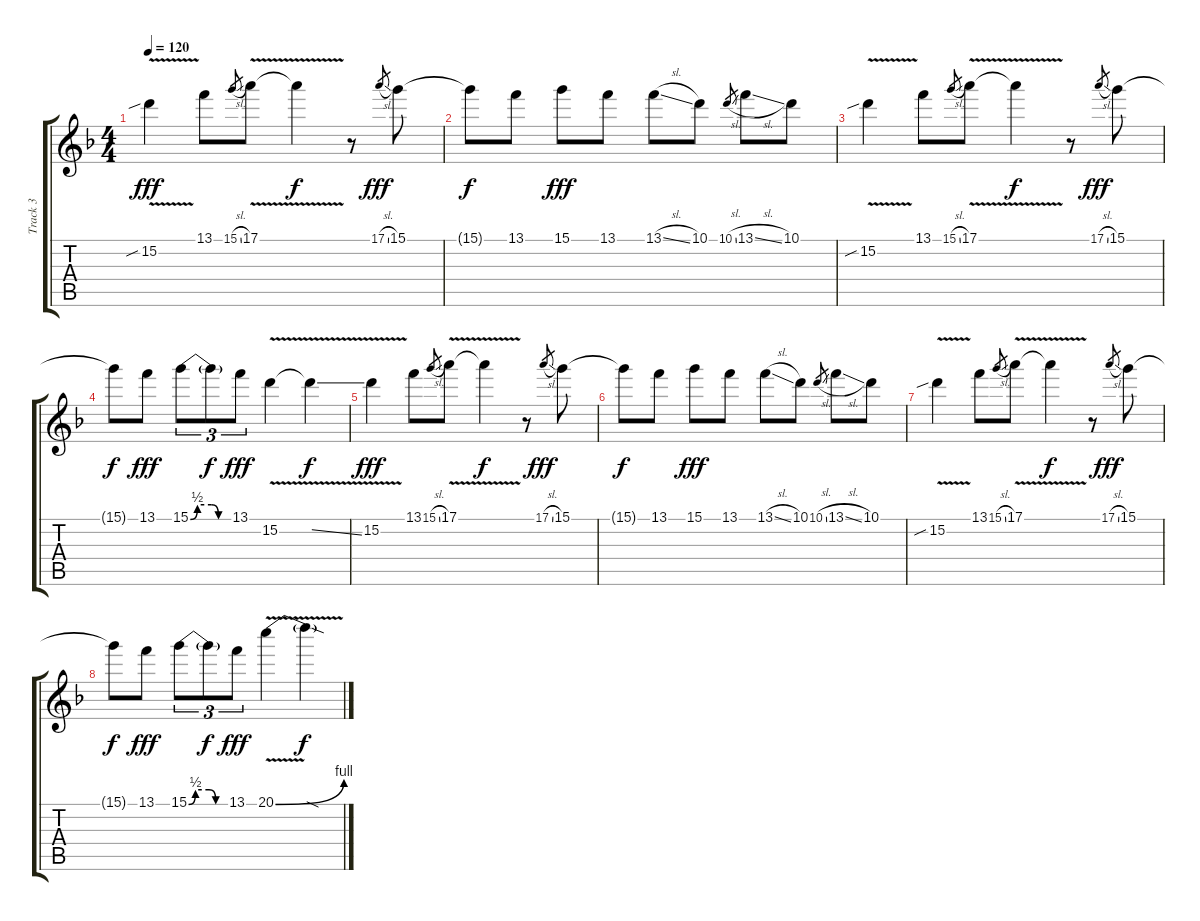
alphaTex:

\track ("Track 3" "Track 3") {instrument distortionguitar}
\staff {score tabs}
\tuning (E4 B3 G3 D3 A2 D2) {hide}
\ts (4 4)
\tempo 120
\clef g2
\ks f
15.2{v sib}.4{dy fff} 13.1.8 15.1{sl}.8{gr} 17.1{v}.8 17.1{t}.4{dy f} r.8 17.1{sl}.8{gr dy fff} 15.1.8 |
15.1{t}.8{dy f} 13.1.8 15.1.8{dy fff} 13.1.8 13.1{sl}.8 10.1.8 10.1{sl}.8{gr} 13.1{sl}.8 10.1.8 |
15.2{v sib}.4 13.1.8 15.1{sl}.8{gr} 17.1{v}.8 17.1{t}.4{dy f} r.8 17.1{sl}.8{gr dy fff} 15.1.8 |
15.1{t}.8{dy f} 13.1.8{dy fff} 15.1{be (custom 0 0 10 2 30 2 40 0 60 0)}.8{tu (3 2)} 15.1{t}.8{tu (3 2) dy f} 13.1.8{tu (3 2) dy fff} 15.2{v}.4 15.2{ss t}.4{dy f} |
15.2{v}.4{dy fff} 13.1.8 15.1{sl}.8{gr} 17.1{v}.8 17.1{t}.4{dy f} r.8 17.1{sl}.8{gr dy fff} 15.1.8 |
15.1{t}.8{dy f} 13.1.8 15.1.8{dy fff} 13.1.8 13.1{sl}.8 10.1.8 10.1{sl}.8{gr} 13.1{sl}.8 10.1.8 |
15.2{v sib}.4 13.1.8 15.1{sl}.8{gr} 17.1{v}.8 17.1{t}.4{dy f} r.8 17.1{sl}.8{gr dy fff} 15.1.8 |
15.1{t}.8{dy f} 13.1.8{dy fff} 15.1{be (custom 0 0 10 2 30 2 40 0 60 0)}.8{tu (3 2)} 15.1{t}.8{tu (3 2) dy f} 13.1.8{tu (3 2) dy fff} 20.1{be (bend 0 0 60 4) v}.4 20.1{sod t}.4{dy f}
